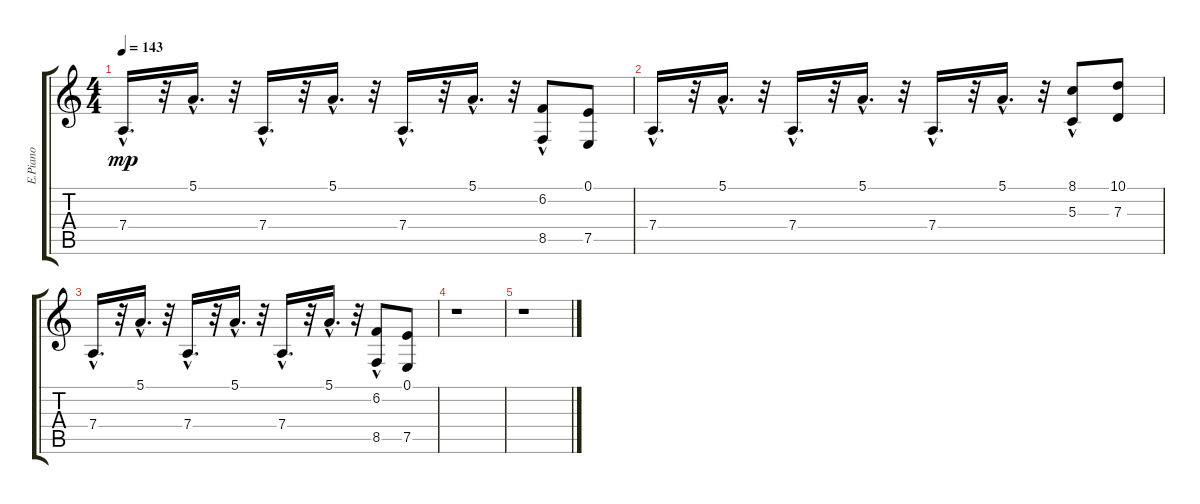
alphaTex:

\track ("E.Piano  " "E.Piano  ") {instrument electricgrandpiano}
\staff {score tabs}
\tuning (E4 B3 G3 D3 A2 E2) {hide}
\ts (4 4)
\tempo 143
\clef g2
\ks c
7.4{hac}.16{d dy mp} r.32 5.1{hac}.16{d} r.32 7.4{hac}.16{d} r.32 5.1{hac}.16{d} r.32 7.4{hac}.16{d} r.32 5.1{hac}.16{d} r.32 (6.2 8.5{hac}).8 (0.1 7.5).8 |
7.4{hac}.16{d} r.32 5.1{hac}.16{d} r.32 7.4{hac}.16{d} r.32 5.1{hac}.16{d} r.32 7.4{hac}.16{d} r.32 5.1{hac}.16{d} r.32 (8.1 5.3{hac}).8 (10.1 7.3).8 |
7.4{hac}.16{d} r.32 5.1{hac}.16{d} r.32 7.4{hac}.16{d} r.32 5.1{hac}.16{d} r.32 7.4{hac}.16{d} r.32 5.1{hac}.16{d} r.32 (6.2 8.5{hac}).8 (0.1 7.5).8 |
r.1 |
r.1
